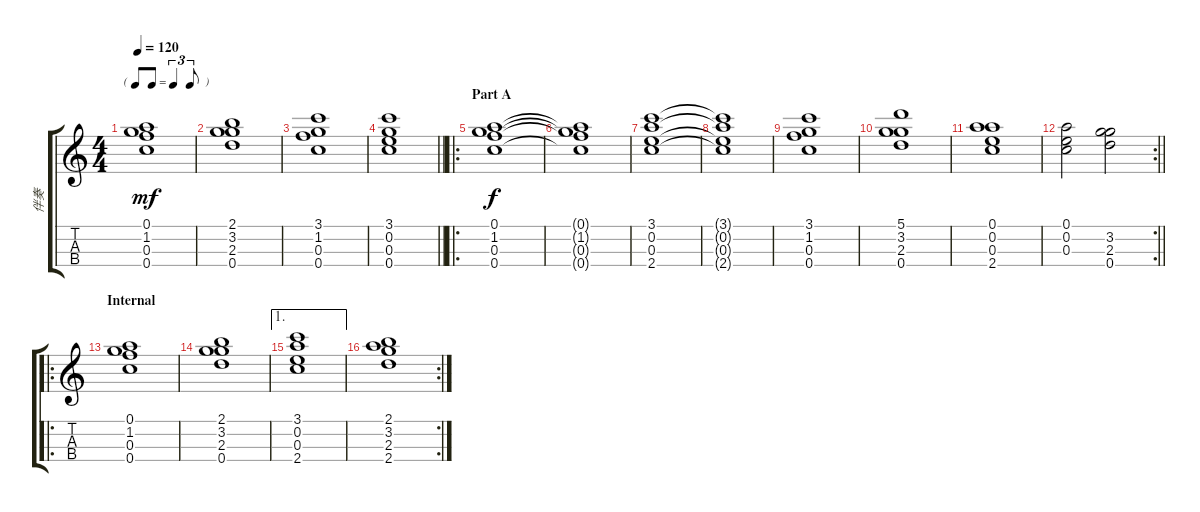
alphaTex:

\track ("伴奏" "伴奏") {instrument acousticguitarnylon}
\staff {score tabs}
\tuning (A4 E4 C4 G4) {hide}
\ts (4 4)
\tf triplet8th
\tempo 120
\clef g2
\ks c
(0.1 1.2 0.3 0.4).1{dy mf} |
(2.1 3.2 2.3 0.4).1 |
(3.1 1.2 0.3 0.4).1 |
\barLineRight lightlight
(3.1 0.2 0.3 0.4).1 |
\ro
\section ("" "Part A")
(0.1 1.2 0.3 0.4).1{dy f} |
(0.1{t} 1.2{t} 0.3{t} 0.4{t}).1 |
(3.1 0.2 0.3 2.4).1 |
(3.1{t} 0.2{t} 0.3{t} 2.4{t}).1 |
(3.1 1.2 0.3 0.4).1 |
(5.1 3.2 2.3 0.4).1 |
(0.1 0.2 0.3 2.4).1 |
\rc 2
\barLineRight lightlight
(0.1 0.2 0.3).2 (3.2 2.3 0.4).2 |
\ro
\section ("" "Internal")
(0.1 1.2 0.3 0.4).1 |
(2.1 3.2 2.3 0.4).1 |
\ae 1
(3.1 0.2 0.3 2.4).1 |
\rc 2
(2.1 3.2 2.3 2.4).1
